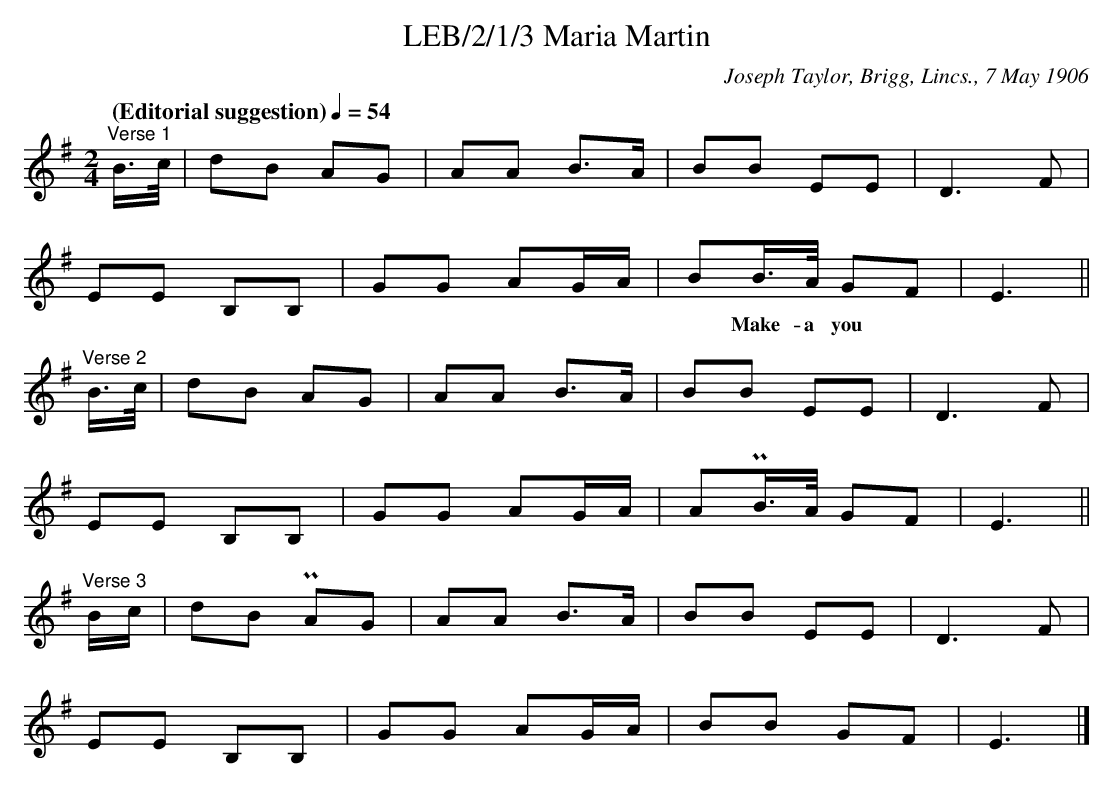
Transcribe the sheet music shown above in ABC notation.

X:1
T:LEB/2/1/3 Maria Martin
C:Joseph Taylor, Brigg, Lincs., 7 May 1906
L:1/8
Q: "(Editorial suggestion)" 1/4=54
M:2/4
K:G
"^Verse 1"B3/4c/4 | dB AG | AA B3/2A/2 | BB EE | D3 F |
EE B,B, | GG AG/2A/2 | BB3/4A/4 GF | E3 ||
w:**********Make-a you
"^Verse 2"B3/4c/4 | dB AG | AA B3/2A/2 | BB EE | D3 F |
EE B,B, | GG AG/2A/2 | A!pralltriller!B3/4A/4 GF | E3 ||
"^Verse 3"B/2c/2 | dB !pralltriller!AG | AA B3/2A/2 | BB EE | D3 F |
EE B,B, | GG AG/2A/2 | BB GF | E3 |]
